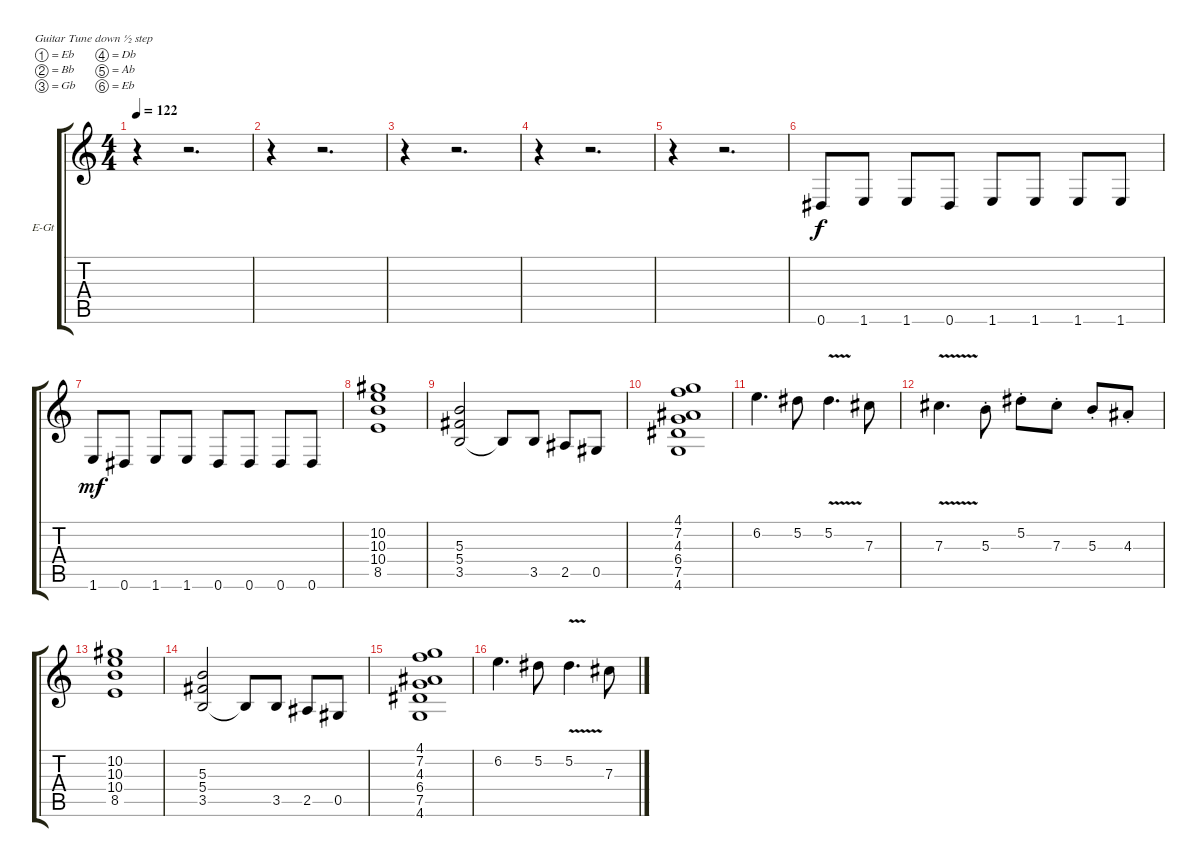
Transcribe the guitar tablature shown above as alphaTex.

\bracketExtendMode groupsimilarinstruments
\firstSystemTrackNameOrientation horizontal
\otherSystemsTrackNameOrientation horizontal
\track ("Yngwie Electrical Guitar" "E-Gt") {instrument distortionguitar}
\staff {score tabs}
\tuning (Eb4 Bb3 Gb3 Db3 Ab2 Eb2)
\ts (4 4)
\tempo 122
\clef g2
\ks c
r.4{dy f} r.2{d} |
r.4 r.2{d} |
r.4 r.2{d} |
r.4 r.2{d} |
r.4 r.2{d} |
0.6.8 1.6.8 1.6.8 0.6.8 1.6.8 1.6.8 1.6.8 1.6.8 |
1.6.8{dy mf} 0.6.8 1.6.8 1.6.8 0.6.8 0.6.8 0.6.8 0.6.8 |
(8.5 10.4 10.3 10.2).1 |
(3.5 5.4 5.3).2 3.5{t}.8 3.5.8 2.5.8 0.5.8 |
(4.1 7.2 4.3 6.4 7.5 4.6).1 |
6.2.4{d} 5.2.8 5.2{v}.4{d} 7.3.8 |
7.3{v}.4{d} 5.3{st}.8 5.2{st}.8 7.3{st}.8 5.3{st}.8 4.3{st}.8 |
(8.5 10.4 10.3 10.2).1 |
(3.5 5.4 5.3).2 3.5{t}.8 3.5.8 2.5.8 0.5.8 |
(4.1 7.2 4.3 6.4 7.5 4.6).1 |
6.2.4{d} 5.2.8 5.2{v}.4{d} 7.3.8
